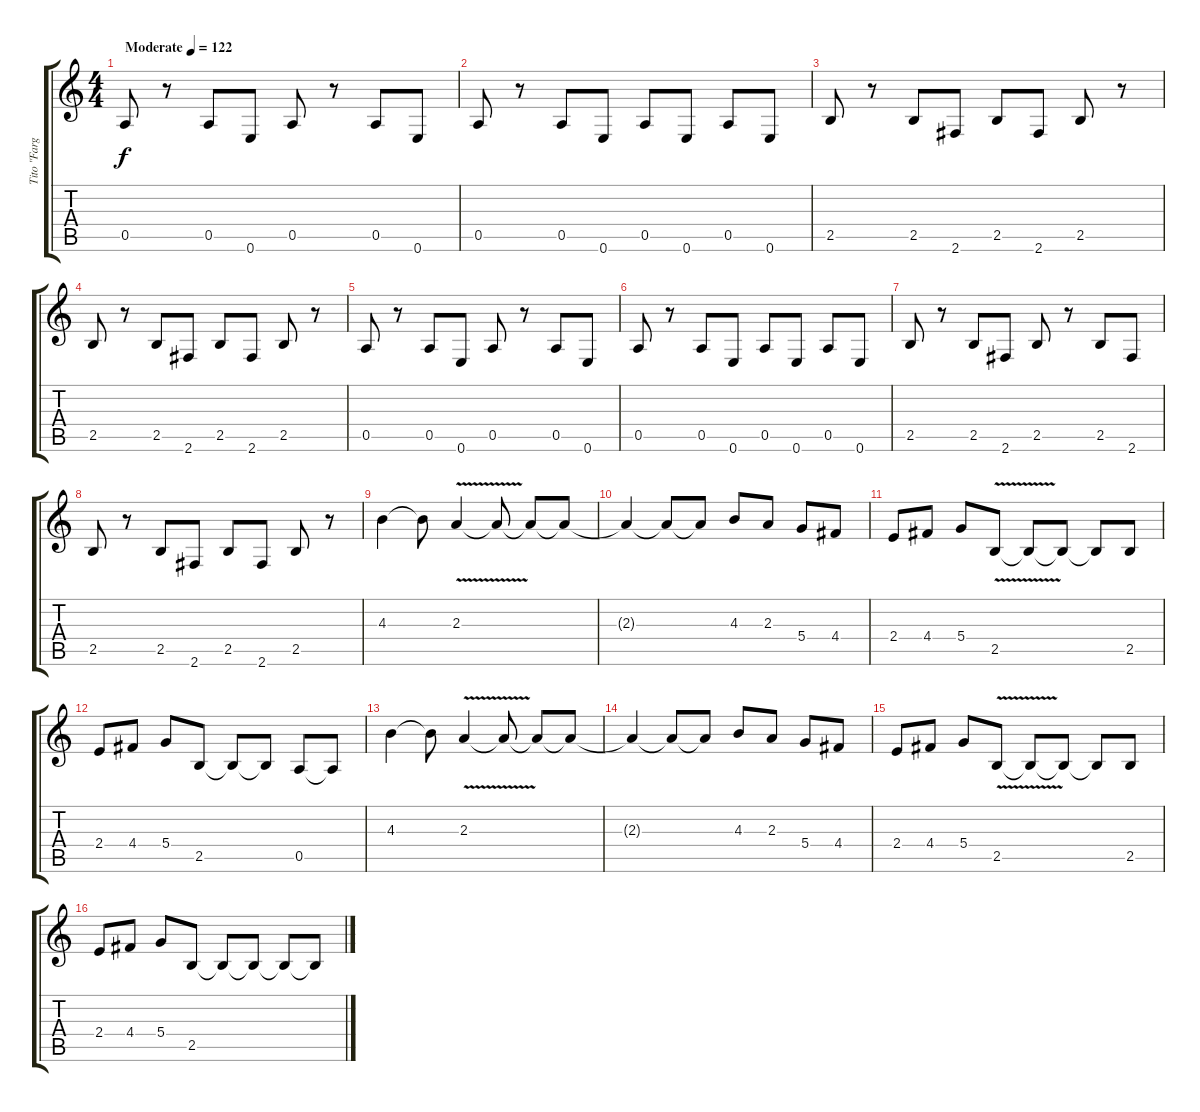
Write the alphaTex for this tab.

\track ("Tito \"Fargo\"  D´Aviero[" "Tito \"Farg") {instrument overdrivenguitar}
\staff {score tabs}
\tuning (E4 B3 G3 D3 A2 E2) {hide}
\ts (4 4)
\tempo (122 "Moderate")
\clef g2
\ks c
0.5.8{dy f volume 7 instrument electricguitarmuted} r.8 0.5.8 0.6.8 0.5.8 r.8 0.5.8 0.6.8 |
0.5.8 r.8 0.5.8 0.6.8 0.5.8 0.6.8 0.5.8 0.6.8 |
2.5.8 r.8 2.5.8 2.6.8 2.5.8 2.6.8 2.5.8 r.8 |
2.5.8 r.8 2.5.8 2.6.8 2.5.8 2.6.8 2.5.8 r.8 |
0.5.8 r.8 0.5.8 0.6.8 0.5.8 r.8 0.5.8 0.6.8 |
0.5.8 r.8 0.5.8 0.6.8 0.5.8 0.6.8 0.5.8 0.6.8 |
2.5.8 r.8 2.5.8 2.6.8 2.5.8 r.8 2.5.8 2.6.8 |
2.5.8 r.8 2.5.8 2.6.8 2.5.8 2.6.8 2.5.8 r.8 |
4.3.4{volume 9 instrument overdrivenguitar} 4.3{t}.8 2.3{v}.4 2.3{t}.8 2.3{t}.8 2.3{t}.8 |
2.3{t}.4 2.3{t}.8 2.3{t}.8 4.3.8 2.3.8 5.4.8 4.4.8 |
2.4.8 4.4.8 5.4.8 2.5{v}.8 2.5{t}.8 2.5{t}.8 2.5{t}.8 2.5.8 |
2.4.8 4.4.8 5.4.8 2.5.8 2.5{t}.8 2.5{t}.8 0.5.8 0.5{t}.8 |
4.3.4 4.3{t}.8 2.3{v}.4 2.3{t}.8 2.3{t}.8 2.3{t}.8 |
2.3{t}.4 2.3{t}.8 2.3{t}.8 4.3.8 2.3.8 5.4.8 4.4.8 |
2.4.8 4.4.8 5.4.8 2.5{v}.8 2.5{t}.8 2.5{t}.8 2.5{t}.8 2.5.8 |
2.4.8 4.4.8 5.4.8 2.5.8 2.5{t}.8 2.5{t}.8 2.5{t}.8 2.5{t}.8
